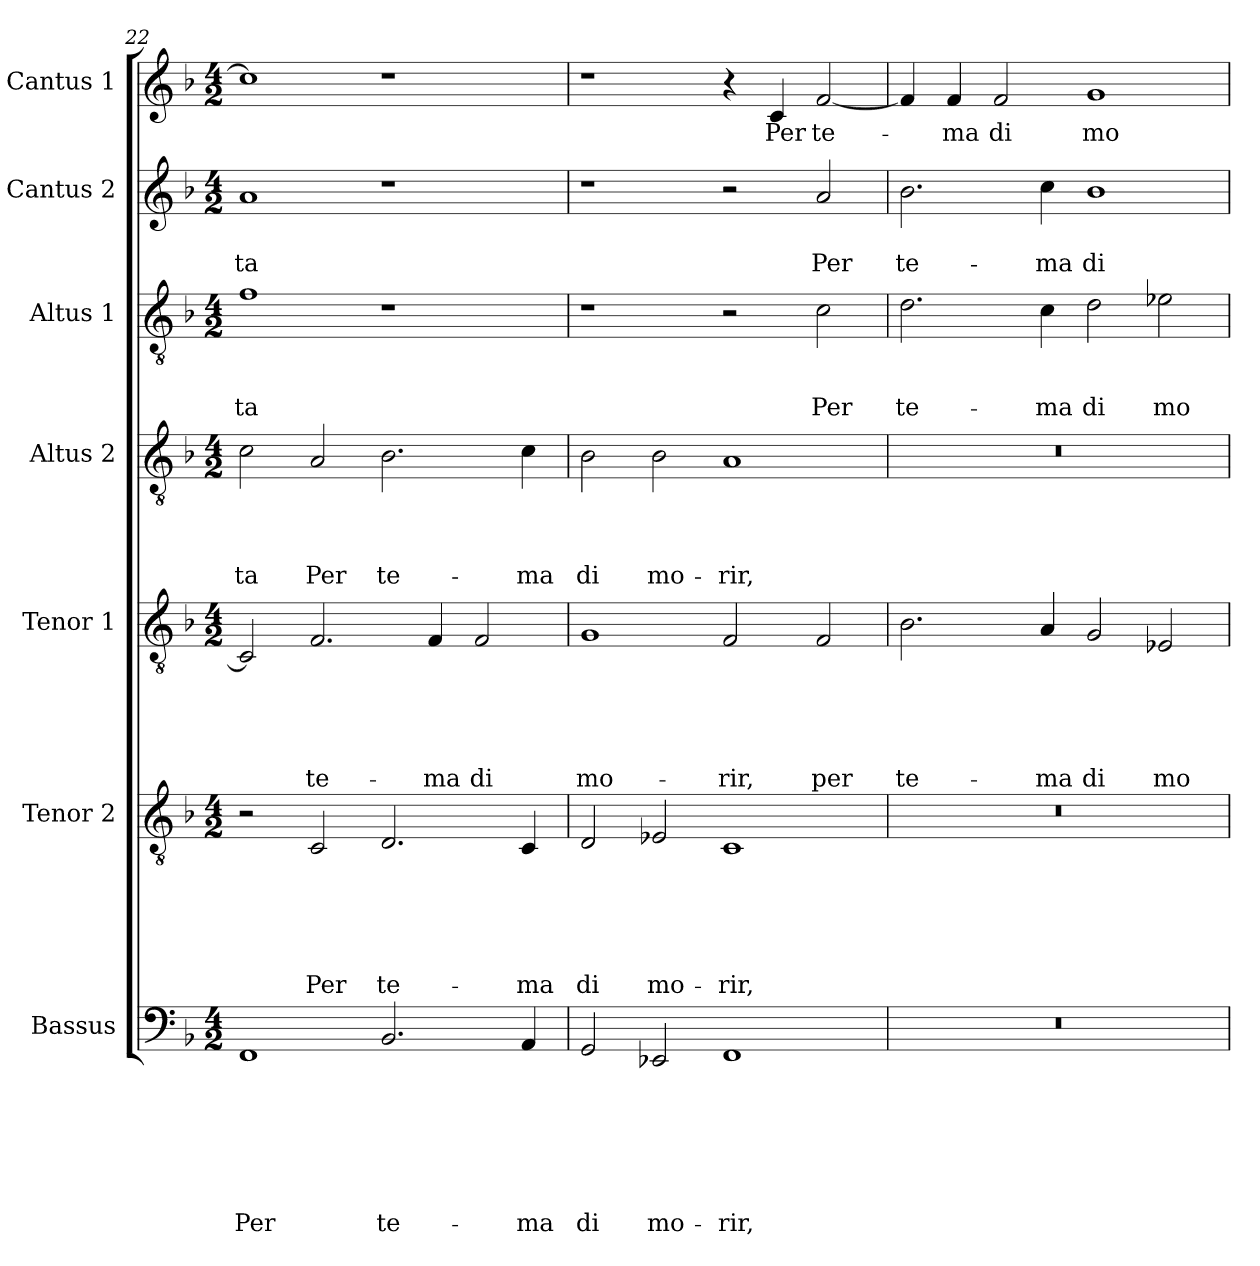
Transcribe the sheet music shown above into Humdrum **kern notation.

**kern	**text	**text	**text	**text	**text	**text	**text	**kern	**text	**text	**text	**text	**text	**text	**kern	**text	**text	**text	**text	**text	**kern	**text	**text	**text	**text	**kern	**text	**text	**text	**kern	**text	**text	**kern	**text
*part7	*part7	*part7	*part7	*part7	*part7	*part7	*part7	*part6	*part6	*part6	*part6	*part6	*part6	*part6	*part5	*part5	*part5	*part5	*part5	*part5	*part4	*part4	*part4	*part4	*part4	*part3	*part3	*part3	*part3	*part2	*part2	*part2	*part1	*part1
*staff7	*staff7	*staff7	*staff7	*staff7	*staff7	*staff7	*staff7	*staff6	*staff6	*staff6	*staff6	*staff6	*staff6	*staff6	*staff5	*staff5	*staff5	*staff5	*staff5	*staff5	*staff4	*staff4	*staff4	*staff4	*staff4	*staff3	*staff3	*staff3	*staff3	*staff2	*staff2	*staff2	*staff1	*staff1
*I"Bassus	*	*	*	*	*	*	*	*I"Tenor 2	*	*	*	*	*	*	*I"Tenor 1	*	*	*	*	*	*I"Altus 2	*	*	*	*	*I"Altus 1	*	*	*	*I"Cantus 2	*	*	*I"Cantus 1	*
*clefF4	*	*	*	*	*	*	*	*clefGv2	*	*	*	*	*	*	*clefGv2	*	*	*	*	*	*clefGv2	*	*	*	*	*clefGv2	*	*	*	*clefG2	*	*	*clefG2	*
*k[b-]	*	*	*	*	*	*	*	*k[b-]	*	*	*	*	*	*	*k[b-]	*	*	*	*	*	*k[b-]	*	*	*	*	*k[b-]	*	*	*	*k[b-]	*	*	*k[b-]	*
*d:	*	*	*	*	*	*	*	*d:	*	*	*	*	*	*	*d:	*	*	*	*	*	*d:	*	*	*	*	*d:	*	*	*	*d:	*	*	*d:	*
*M4/2	*	*	*	*	*	*	*	*M4/2	*	*	*	*	*	*	*M4/2	*	*	*	*	*	*M4/2	*	*	*	*	*M4/2	*	*	*	*M4/2	*	*	*M4/2	*
=22	=22	=22	=22	=22	=22	=22	=22	=22	=22	=22	=22	=22	=22	=22	=22	=22	=22	=22	=22	=22	=22	=22	=22	=22	=22	=22	=22	=22	=22	=22	=22	=22	=22	=22
!	!	!	!	!	!	!	!LO:LY:b	!	!	!	!	!	!	!	!	!	!	!	!	!	!	!	!	!	!LO:LY:b	!	!	!	!LO:LY:b	!	!	!LO:LY:b	!	!
1FF	.	.	.	.	.	.	Per	2r	.	.	.	.	.	.	2C/]	.	.	.	.	.	2c\	.	.	.	-ta	1f	.	.	-ta	1a	.	-ta	1cc]	.
!	!	!	!	!	!	!	!	!	!	!	!	!	!	!LO:LY:b	!	!	!	!	!	!LO:LY:b	!	!	!	!	!LO:LY:b	!	!	!	!	!	!	!	!	!
.	.	.	.	.	.	.	.	2C/	.	.	.	.	.	Per	2.F/	.	.	.	.	te-	2A/	.	.	.	Per	.	.	.	.	.	.	.	.	.
!	!	!	!	!	!	!	!LO:LY:b	!	!	!	!	!	!	!LO:LY:b	!	!	!	!	!	!	!	!	!	!	!LO:LY:b	!	!	!	!	!	!	!	!	!
2.BB-/	.	.	.	.	.	.	te-	2.D/	.	.	.	.	.	te-	.	.	.	.	.	.	2.B-\	.	.	.	te-	1r	.	.	.	1r	.	.	1r	.
!	!	!	!	!	!	!	!	!	!	!	!	!	!	!	!	!	!	!	!	!LO:LY:b	!	!	!	!	!	!	!	!	!	!	!	!	!	!
.	.	.	.	.	.	.	.	.	.	.	.	.	.	.	4F/	.	.	.	.	-ma	.	.	.	.	.	.	.	.	.	.	.	.	.	.
!	!	!	!	!	!	!	!	!	!	!	!	!	!	!	!	!	!	!	!	!LO:LY:b	!	!	!	!	!	!	!	!	!	!	!	!	!	!
.	.	.	.	.	.	.	.	.	.	.	.	.	.	.	2F/	.	.	.	.	di	.	.	.	.	.	.	.	.	.	.	.	.	.	.
!	!	!	!	!	!	!	!LO:LY:b	!	!	!	!	!	!	!LO:LY:b	!	!	!	!	!	!	!	!	!	!	!LO:LY:b	!	!	!	!	!	!	!	!	!
4AA/	.	.	.	.	.	.	-ma	4C/	.	.	.	.	.	-ma	.	.	.	.	.	.	4c\	.	.	.	-ma	.	.	.	.	.	.	.	.	.
=23	=23	=23	=23	=23	=23	=23	=23	=23	=23	=23	=23	=23	=23	=23	=23	=23	=23	=23	=23	=23	=23	=23	=23	=23	=23	=23	=23	=23	=23	=23	=23	=23	=23	=23
!	!	!	!	!	!	!	!LO:LY:b	!	!	!	!	!	!	!LO:LY:b	!	!	!	!	!	!LO:LY:b	!	!	!	!	!LO:LY:b	!	!	!	!	!	!	!	!	!
2GG/	.	.	.	.	.	.	di	2D/	.	.	.	.	.	di	1G	.	.	.	.	mo-	2B-\	.	.	.	di	1r	.	.	.	1r	.	.	1r	.
!	!	!	!	!	!	!	!LO:LY:b	!	!	!	!	!	!	!LO:LY:b	!	!	!	!	!	!	!	!	!	!	!LO:LY:b	!	!	!	!	!	!	!	!	!
2EE-X/	.	.	.	.	.	.	mo-	2E-X/	.	.	.	.	.	mo-	.	.	.	.	.	.	2B-\	.	.	.	mo-	.	.	.	.	.	.	.	.	.
!	!	!	!	!	!	!	!LO:LY:b	!	!	!	!	!	!	!LO:LY:b	!	!	!	!	!	!LO:LY:b	!	!	!	!	!LO:LY:b	!	!	!	!	!	!	!	!	!
1FF	.	.	.	.	.	.	-rir,	1C	.	.	.	.	.	-rir,	2F/	.	.	.	.	-rir,	1A	.	.	.	-rir,	2r	.	.	.	2r	.	.	4r	.
!	!	!	!	!	!	!	!	!	!	!	!	!	!	!	!	!	!	!	!	!	!	!	!	!	!	!	!	!	!	!	!	!	!	!LO:LY:b
.	.	.	.	.	.	.	.	.	.	.	.	.	.	.	.	.	.	.	.	.	.	.	.	.	.	.	.	.	.	.	.	.	4c/	Per
!	!	!	!	!	!	!	!	!	!	!	!	!	!	!	!	!	!	!	!	!LO:LY:b	!	!	!	!	!	!	!	!	!LO:LY:b	!	!	!LO:LY:b	!	!LO:LY:b
.	.	.	.	.	.	.	.	.	.	.	.	.	.	.	2F/	.	.	.	.	per	.	.	.	.	.	2c\	.	.	Per	2a/	.	Per	[2f/	te-
=24	=24	=24	=24	=24	=24	=24	=24	=24	=24	=24	=24	=24	=24	=24	=24	=24	=24	=24	=24	=24	=24	=24	=24	=24	=24	=24	=24	=24	=24	=24	=24	=24	=24	=24
!	!	!	!	!	!	!	!	!	!	!	!	!	!	!	!	!	!	!	!	!LO:LY:b	!	!	!	!	!	!	!	!	!LO:LY:b	!	!	!LO:LY:b	!	!
0r	.	.	.	.	.	.	.	0r	.	.	.	.	.	.	2.B-\	.	.	.	.	te-	0r	.	.	.	.	2.d\	.	.	te-	2.b-\	.	te-	4f/]	.
!	!	!	!	!	!	!	!	!	!	!	!	!	!	!	!	!	!	!	!	!	!	!	!	!	!	!	!	!	!	!	!	!	!	!LO:LY:b
.	.	.	.	.	.	.	.	.	.	.	.	.	.	.	.	.	.	.	.	.	.	.	.	.	.	.	.	.	.	.	.	.	4f/	-ma
!	!	!	!	!	!	!	!	!	!	!	!	!	!	!	!	!	!	!	!	!	!	!	!	!	!	!	!	!	!	!	!	!	!	!LO:LY:b
.	.	.	.	.	.	.	.	.	.	.	.	.	.	.	.	.	.	.	.	.	.	.	.	.	.	.	.	.	.	.	.	.	2f/	di
!	!	!	!	!	!	!	!	!	!	!	!	!	!	!	!	!	!	!	!	!LO:LY:b	!	!	!	!	!	!	!	!	!LO:LY:b	!	!	!LO:LY:b	!	!
.	.	.	.	.	.	.	.	.	.	.	.	.	.	.	4A/	.	.	.	.	-ma	.	.	.	.	.	4c\	.	.	-ma	4cc\	.	-ma	.	.
!	!	!	!	!	!	!	!	!	!	!	!	!	!	!	!	!	!	!	!	!LO:LY:b	!	!	!	!	!	!	!	!	!LO:LY:b	!	!	!LO:LY:b	!	!LO:LY:b
.	.	.	.	.	.	.	.	.	.	.	.	.	.	.	2G/	.	.	.	.	di	.	.	.	.	.	2d\	.	.	di	1b-	.	di	1g	mo-
!	!	!	!	!	!	!	!	!	!	!	!	!	!	!	!	!	!	!	!	!LO:LY:b	!	!	!	!	!	!	!	!	!LO:LY:b	!	!	!	!	!
.	.	.	.	.	.	.	.	.	.	.	.	.	.	.	2E-X/	.	.	.	.	mo-	.	.	.	.	.	2e-X\	.	.	mo-	.	.	.	.	.
=	=	=	=	=	=	=	=	=	=	=	=	=	=	=	=	=	=	=	=	=	=	=	=	=	=	=	=	=	=	=	=	=	=	=
*-	*-	*-	*-	*-	*-	*-	*-	*-	*-	*-	*-	*-	*-	*-	*-	*-	*-	*-	*-	*-	*-	*-	*-	*-	*-	*-	*-	*-	*-	*-	*-	*-	*-	*-
